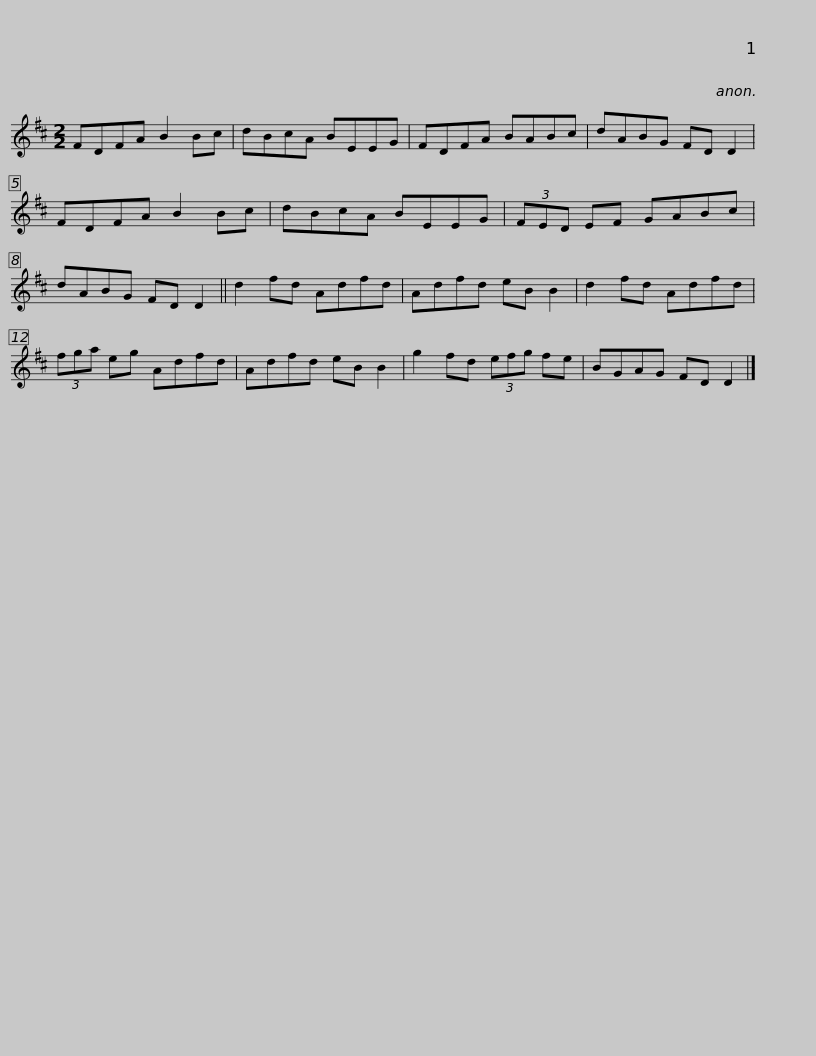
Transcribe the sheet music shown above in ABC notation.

X:1
L:1/8
M:2/2
I:linebreak $
K:D
V:1 treble
V:1
 FDFA B2 Bc | dBcA BEEG | FDFA BABc | dABG FD D2 | FDFA B2 Bc | %5
 dBcA BEEG |$ (3FED EF GABc | dABG FD D2 || d2 fd Adfd | Adfd eB B2 | %10
 d2 fd Adfd | (3fga eg Adfd |$ Adfd eB B2 | g2 fd (3efg fe | BGAG FD D2 |] %15
